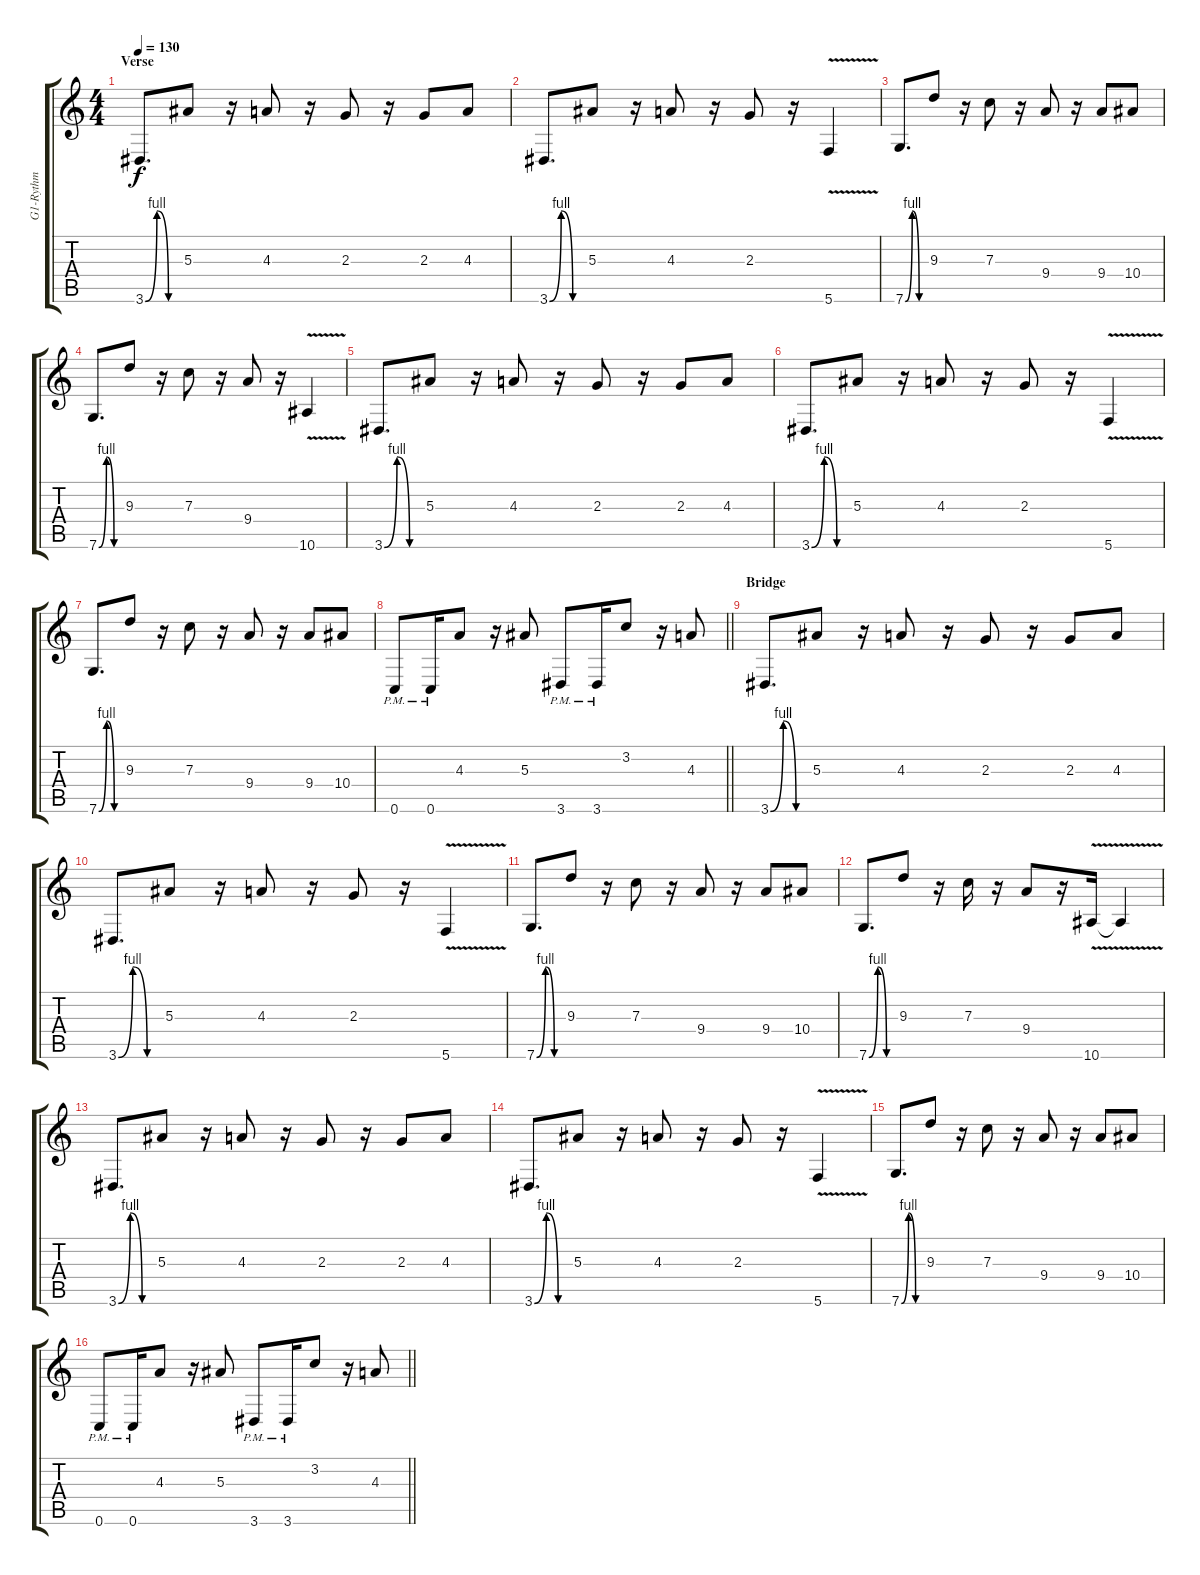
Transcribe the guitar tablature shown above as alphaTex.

\track ("G1-Rythm" "G1-Rythm") {instrument distortionguitar}
\staff {score tabs}
\tuning (D4 A3 F3 C3 G2 C2) {hide}
\ts (4 4)
\section ("" "Verse")
\tempo 130
\clef g2
\ks c
3.6{be (custom 0 0 20 4 40 0 60 0)}.8{d dy f} 5.3.8 r.16 4.3.8 r.16 2.3.8 r.16 2.3.8 4.3.8 |
3.6{be (custom 0 0 20 4 40 0 60 0)}.8{d} 5.3.8 r.16 4.3.8 r.16 2.3.8 r.16 5.6{v}.4 |
7.6{be (custom 0 0 20 4 40 0 60 0)}.8{d} 9.3.8 r.16 7.3.8 r.16 9.4.8 r.16 9.4.8 10.4.8 |
7.6{be (custom 0 0 20 4 40 0 60 0)}.8{d} 9.3.8 r.16 7.3.8 r.16 9.4.8 r.16 10.6{v}.4 |
3.6{be (custom 0 0 20 4 40 0 60 0)}.8{d} 5.3.8 r.16 4.3.8 r.16 2.3.8 r.16 2.3.8 4.3.8 |
3.6{be (custom 0 0 20 4 40 0 60 0)}.8{d} 5.3.8 r.16 4.3.8 r.16 2.3.8 r.16 5.6{v}.4 |
7.6{be (custom 0 0 20 4 40 0 60 0)}.8{d} 9.3.8 r.16 7.3.8 r.16 9.4.8 r.16 9.4.8 10.4.8 |
\barLineRight lightlight
0.6{pm}.8 0.6{pm}.16 4.3.8 r.16 5.3.8 3.6{pm}.8 3.6{pm}.16 3.2.8 r.16 4.3.8 |
\section ("" "Bridge")
3.6{be (custom 0 0 20 4 40 0 60 0)}.8{d} 5.3.8 r.16 4.3.8 r.16 2.3.8 r.16 2.3.8 4.3.8 |
3.6{be (custom 0 0 20 4 40 0 60 0)}.8{d} 5.3.8 r.16 4.3.8 r.16 2.3.8 r.16 5.6{v}.4 |
7.6{be (custom 0 0 20 4 40 0 60 0)}.8{d} 9.3.8 r.16 7.3.8 r.16 9.4.8 r.16 9.4.8 10.4.8 |
7.6{be (custom 0 0 20 4 40 0 60 0)}.8{d} 9.3.8 r.16 7.3.16 r.16 9.4.8 r.16 10.6{v}.16 10.6{t}.4 |
3.6{be (custom 0 0 20 4 40 0 60 0)}.8{d} 5.3.8 r.16 4.3.8 r.16 2.3.8 r.16 2.3.8 4.3.8 |
3.6{be (custom 0 0 20 4 40 0 60 0)}.8{d} 5.3.8 r.16 4.3.8 r.16 2.3.8 r.16 5.6{v}.4 |
7.6{be (custom 0 0 20 4 40 0 60 0)}.8{d} 9.3.8 r.16 7.3.8 r.16 9.4.8 r.16 9.4.8 10.4.8 |
\barLineRight lightlight
0.6{pm}.8 0.6{pm}.16 4.3.8 r.16 5.3.8 3.6{pm}.8 3.6{pm}.16 3.2.8 r.16 4.3.8
